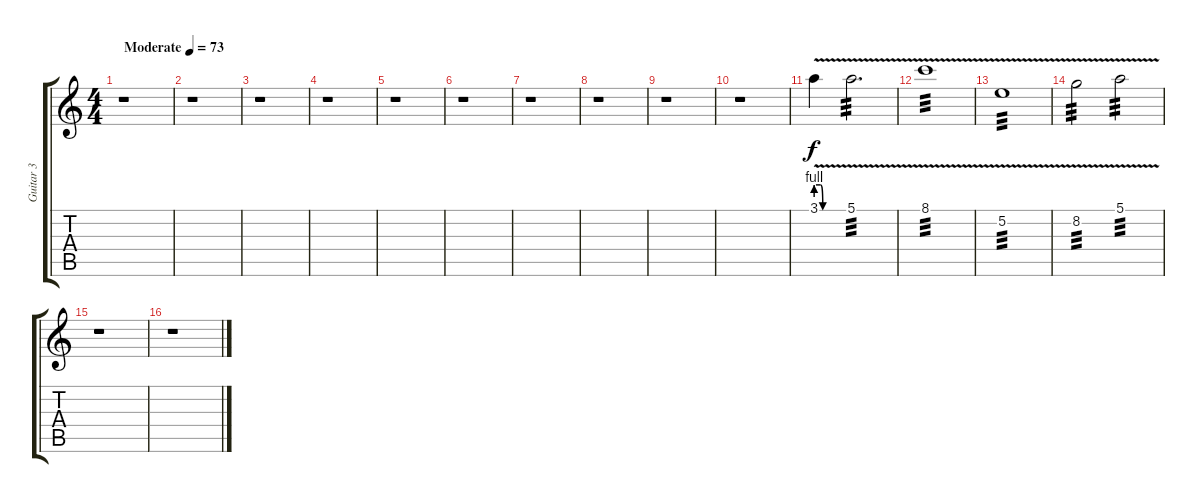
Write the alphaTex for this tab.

\track ("Guitar 3" "Guitar 3") {instrument distortionguitar}
\staff {score tabs}
\tuning (E4 B3 G3 D3 A2 E2) {hide}
\ts (4 4)
\tempo (73 "Moderate")
\clef g2
\ks c
r.1{dy f instrument distortionguitar} |
r.1 |
r.1 |
r.1 |
r.1 |
r.1 |
r.1 |
r.1 |
r.1 |
r.1 |
3.1{be (custom 0 4 10 4 15 0 20 0 30 0 60 0) v}.4 5.1{v}.2{d tp 3} |
8.1{v}.1{tp 3} |
5.2{v}.1{tp 3} |
8.2{v}.2{tp 3} 5.1{v}.2{tp 3} |
r.1 |
r.1
